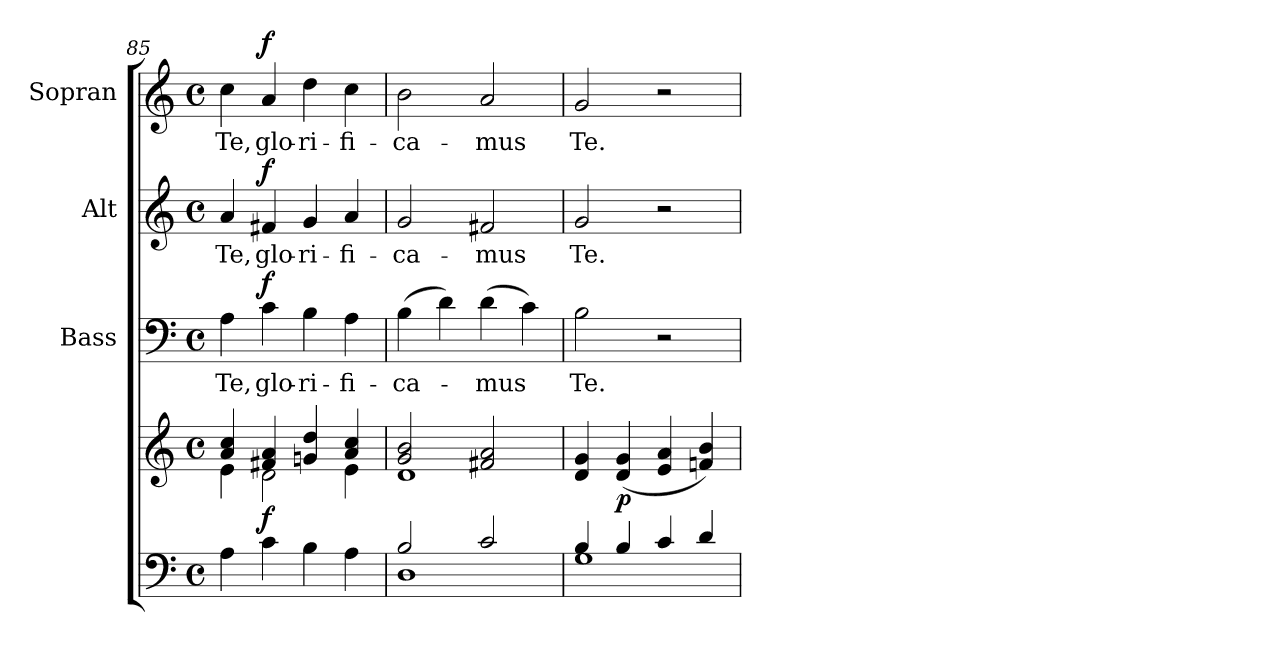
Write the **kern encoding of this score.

**kern	**kern	**dynam	**kern	**text	**dynam	**kern	**text	**dynam	**kern	**text	**dynam
*part4	*part4	*part4	*part3	*part3	*part3	*part2	*part2	*part2	*part1	*part1	*part1
*staff5	*staff4	*staff4/5	*staff3	*staff3	*staff3	*staff2	*staff2	*staff2	*staff1	*staff1	*staff1
*	*	*	*I"Bass	*	*	*I"Alt	*	*	*I"Sopran	*	*
*	*	*	*I'B.	*	*	*I'A	*	*	*I'S	*	*
*clefF4	*clefG2	*	*clefF4	*	*	*clefG2	*	*	*clefG2	*	*
*k[]	*k[]	*	*k[]	*	*	*k[]	*	*	*k[]	*	*
*C:	*C:	*	*C:	*	*	*C:	*	*	*C:	*	*
*M4/4	*M4/4	*	*M4/4	*	*	*M4/4	*	*	*M4/4	*	*
*met(c)	*met(c)	*	*met(c)	*	*	*met(c)	*	*	*met(c)	*	*
=85	=85	=85	=85	=85	=85	=85	=85	=85	=85	=85	=85
*	*^	*	*	*	*	*	*	*	*	*	*
!	!	!	!	!	!LO:LY:b	!	!	!LO:LY:b	!	!	!LO:LY:b	!
4A\	4a/ 4cc/	4e\	.	4A\	Te,	.	4a/	Te,	.	4cc\	Te,	.
!	!	!	!LO:DY:b	!	!LO:LY:b	!LO:DY:a	!	!LO:LY:b	!LO:DY:a	!	!LO:LY:b	!LO:DY:a
4c\	4f#X/ 4a/	2d\	f	4c\	glo-	f	4f#X/	glo-	f	4a/	glo-	f
!	!	!	!	!	!LO:LY:b	!	!	!LO:LY:b	!	!	!LO:LY:b	!
4B\	4gn/ 4dd/	.	.	4B\	-ri-	.	4g/	-ri-	.	4dd\	-ri-	.
!	!	!	!	!	!LO:LY:b	!	!	!LO:LY:b	!	!	!LO:LY:b	!
4A\	4a/ 4cc/	4e\	.	4A\	-fi-	.	4a/	-fi-	.	4cc\	-fi-	.
!!LO:LB:g=z
=86	=86	=86	=86	=86	=86	=86	=86	=86	=86	=86	=86	=86
*^	*	*	*	*	*	*	*	*	*	*	*	*
!	!	!	!	!	!	!LO:LY:b	!	!	!LO:LY:b	!	!	!LO:LY:b	!
2B/	1D	2g/ 2b/	1d	.	(>4B\	-ca-	.	2g/	-ca-	.	2b\	-ca-	.
.	.	.	.	.	4d\)	.	.	.	.	.	.	.	.
!	!	!	!	!	!	!LO:LY:b	!	!	!LO:LY:b	!	!	!LO:LY:b	!
2c/	.	2f#X/ 2a/	.	.	(>4d\	-mus	.	2f#X/	-mus	.	2a/	-mus	.
.	.	.	.	.	4c\)	.	.	.	.	.	.	.	.
*	*	*v	*v	*	*	*	*	*	*	*	*	*	*
=87	=87	=87	=87	=87	=87	=87	=87	=87	=87	=87	=87	=87
!	!	!	!	!	!LO:LY:b	!	!	!LO:LY:b	!	!	!LO:LY:b	!
4B/	1G	4d/ 4g/	.	2B\	Te.	.	2g/	Te.	.	2g/	Te.	.
!	!	!	!LO:DY:b	!	!	!	!	!	!	!	!	!
4B/	.	(<4d/ 4g/	p	.	.	.	.	.	.	.	.	.
4c/	.	4e/ 4a/	.	2r	.	.	2r	.	.	2r	.	.
4d/	.	4fn/ 4b/)	.	.	.	.	.	.	.	.	.	.
*v	*v	*	*	*	*	*	*	*	*	*	*	*
=	=	=	=	=	=	=	=	=	=	=	=
*-	*-	*-	*-	*-	*-	*-	*-	*-	*-	*-	*-
